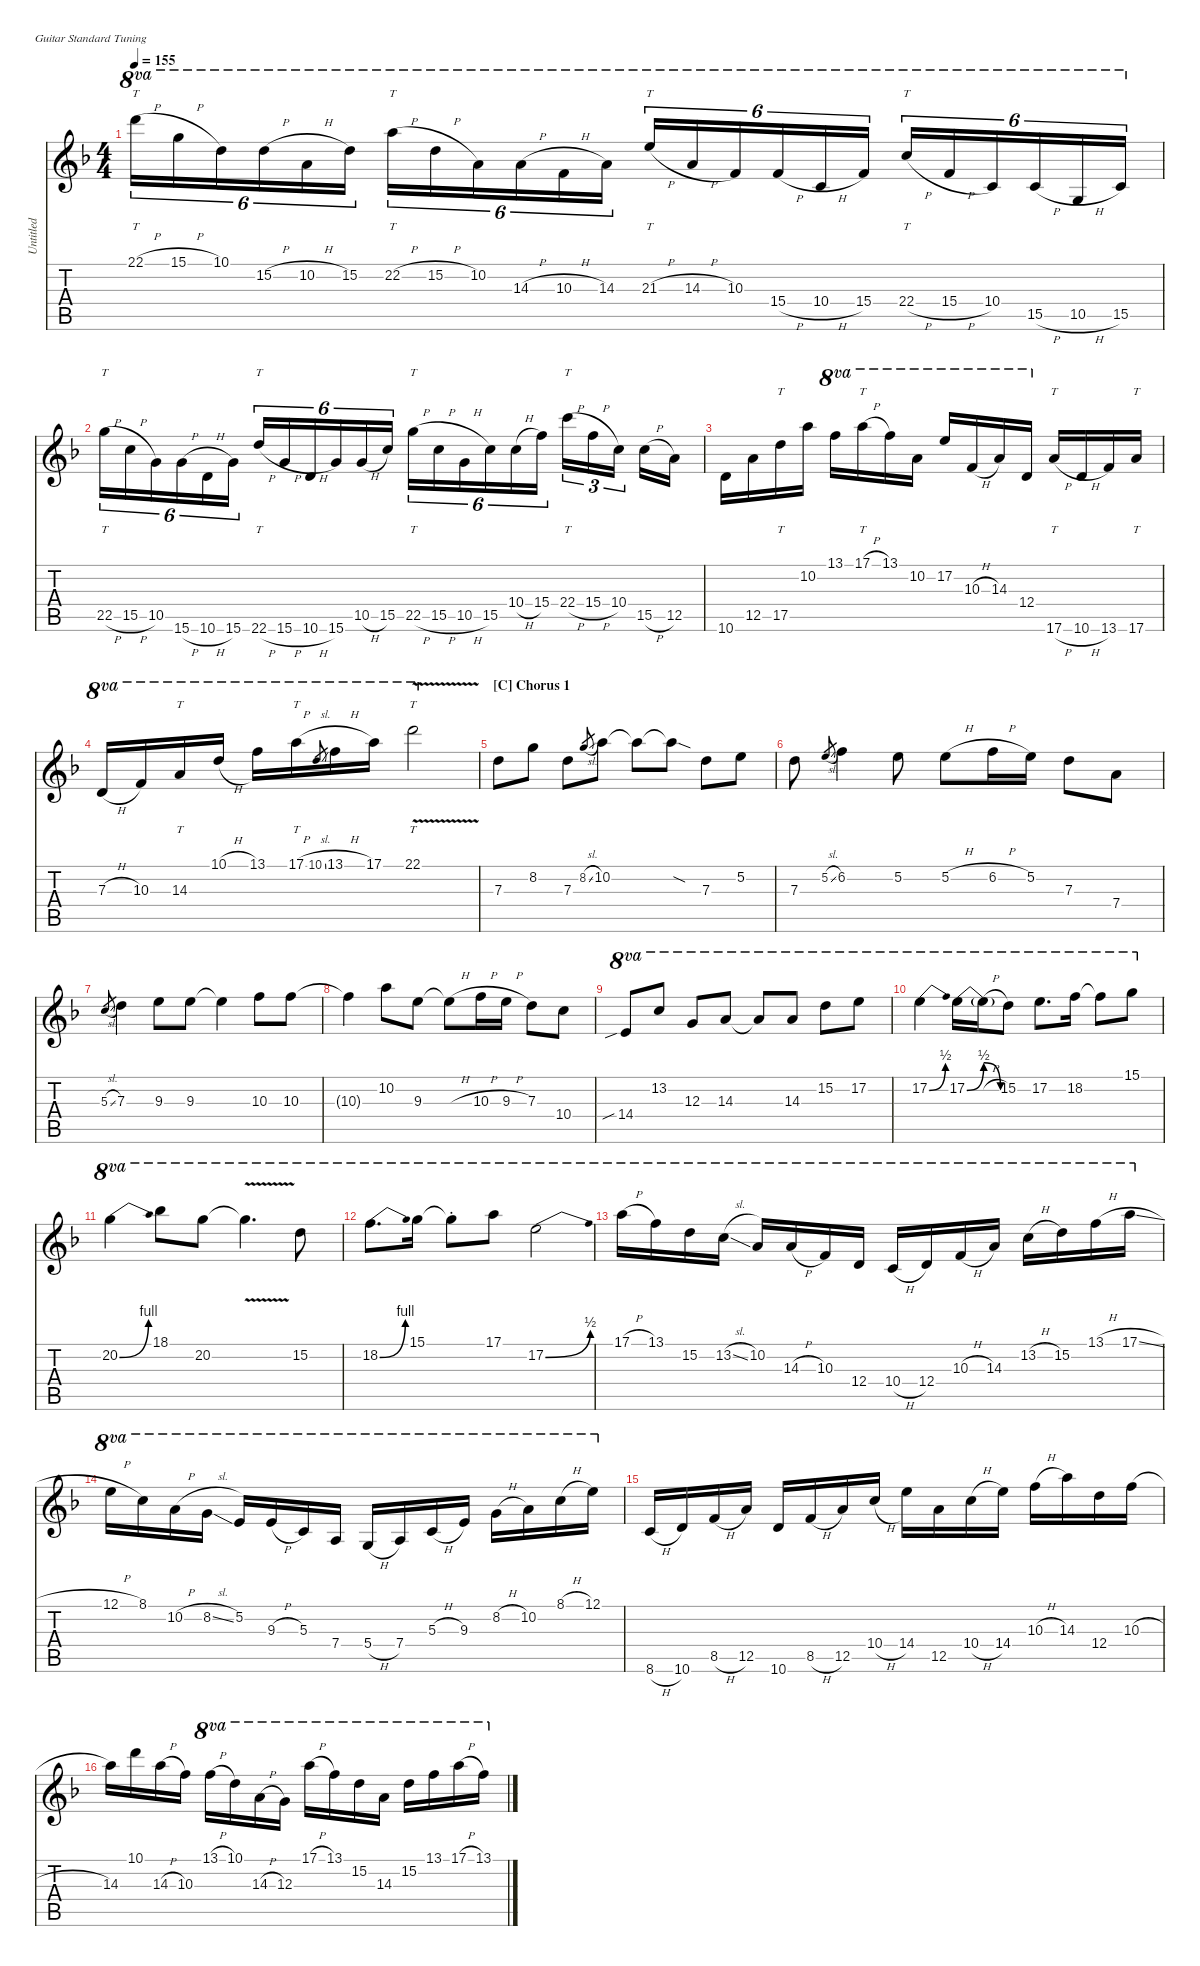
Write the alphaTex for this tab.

\defaultSystemsLayout 4
\hideDynamics
\bracketExtendMode nobrackets
\otherSystemsTrackNameOrientation horizontal
\track ("Untitled" "Untitled") {instrument overdrivenguitar}
\staff {score tabs}
\tuning (E4 B3 G3 D3 A2 E2)
\ts (4 4)
\tempo 155
\clef g2
\ks f
22.1{h acc forcenatural}.16{tt tu (6 4) ot 8va dy mf beam Down} 15.1{h acc forcenatural}.16{tu (6 4) ot 8va beam Down} 10.1{acc forcenatural}.16{tu (6 4) ot 8va beam Down} 15.2{h acc forcenatural}.16{tu (6 4) ot 8va beam Down} 10.2{h acc forcenatural}.16{tu (6 4) ot 8va beam Down} 15.2{acc forcenatural}.16{tu (6 4) ot 8va beam Down} 22.2{h acc forcenatural}.16{tt tu (6 4) ot 8va beam Down} 15.2{h acc forcenatural}.16{tu (6 4) ot 8va beam Down} 10.2{acc forcenatural}.16{tu (6 4) ot 8va beam Down} 14.3{h acc forcenatural}.16{tu (6 4) ot 8va beam Down} 10.3{h acc forcenatural}.16{tu (6 4) ot 8va beam Down} 14.3{acc forcenatural}.16{tu (6 4) ot 8va beam Down} 21.3{h acc forcenatural}.16{tt tu (6 4) ot 8va beam Up} 14.3{h acc forcenatural}.16{tu (6 4) ot 8va beam Up} 10.3{acc forcenatural}.16{tu (6 4) ot 8va beam Up} 15.4{h acc forcenatural}.16{tu (6 4) ot 8va beam Up} 10.4{h acc forcenatural}.16{tu (6 4) ot 8va beam Up} 15.4{acc forcenatural}.16{tu (6 4) ot 8va beam Up} 22.4{h acc forcenatural}.16{tt tu (6 4) ot 8va beam Up} 15.4{h acc forcenatural}.16{tu (6 4) ot 8va beam Up} 10.4{acc forcenatural}.16{tu (6 4) ot 8va beam Up} 15.5{h acc forcenatural}.16{tu (6 4) ot 8va beam Up} 10.5{h acc forcenatural}.16{tu (6 4) ot 8va beam Up} 15.5{acc forcenatural}.16{tu (6 4) ot 8va beam Up} |
22.5{h acc forcenatural}.16{tt tu (6 4) beam Down} 15.5{h acc forcenatural}.16{tu (6 4) beam Down} 10.5{acc forcenatural}.16{tu (6 4) beam Down} 15.6{h acc forcenatural}.16{tu (6 4) beam Down} 10.6{h acc forcenatural}.16{tu (6 4) beam Down} 15.6{acc forcenatural}.16{tu (6 4) beam Down} 22.6{h acc forcenatural}.16{tt tu (6 4) beam Up} 15.6{h acc forcenatural}.16{tu (6 4) beam Up} 10.6{h acc forcenatural}.16{tu (6 4) beam Up} 15.6{acc forcenatural}.16{tu (6 4) beam Up} 10.5{h acc forcenatural}.16{tu (6 4) beam Up} 15.5{acc forcenatural}.16{tu (6 4) beam Up} 22.5{h acc forcenatural}.16{tt tu (6 4) beam Down} 15.5{h acc forcenatural}.16{tu (6 4) beam Down} 10.5{h acc forcenatural}.16{tu (6 4) beam Down} 15.5{acc forcenatural}.16{tu (6 4) beam Down} 10.4{h acc forcenatural}.16{tu (6 4) beam Down} 15.4{acc forcenatural}.16{tu (6 4) beam Down} 22.4{h acc forcenatural}.16{tt tu (3 2) beam Down} 15.4{h acc forcenatural}.16{tu (3 2) beam Down} 10.4{acc forcenatural}.16{tu (3 2) beam Down} 15.5{h acc forcenatural}.16{beam Down} 12.5{acc forcenatural}.16{beam Down} |
10.6{acc forcenatural}.16{beam Down} 12.5{acc forcenatural}.16{beam Down} 17.5{acc forcenatural}.16{tt beam Down} 10.2{acc forcenatural}.16{beam Down} 13.1{acc forcenatural}.16{ot 8va beam Down} 17.1{h acc forcenatural}.16{tt ot 8va beam Down} 13.1{acc forcenatural}.16{ot 8va beam Down} 10.2{acc forcenatural}.16{ot 8va beam Down} 17.2{acc forcenatural}.16{ot 8va beam Up} 10.3{h acc forcenatural}.16{ot 8va beam Up} 14.3{acc forcenatural}.16{ot 8va beam Up} 12.4{acc forcenatural}.16{ot 8va beam Up} 17.6{h acc forcenatural}.16{tt beam Up} 10.6{h acc forcenatural}.16{beam Up} 13.6{acc forcenatural}.16{beam Up} 17.6{acc forcenatural}.16{tt beam Up} |
7.3{h acc forcenatural}.16{ot 8va beam Up} 10.3{acc forcenatural}.16{ot 8va beam Up} 14.3{acc forcenatural}.16{tt ot 8va beam Up} 10.1{h acc forcenatural}.16{ot 8va beam Up} 13.1{acc forcenatural}.16{ot 8va beam Down} 17.1{h acc forcenatural}.16{tt ot 8va beam Down} 10.1{sl acc forcenatural}.8{ot 8va gr beam Up} 13.1{h acc forcenatural}.16{ot 8va beam Down} 17.1{acc forcenatural}.16{ot 8va beam Down} 22.1{v acc forcenatural}.2{tt ot 8va beam Down} |
\section ("C" "Chorus 1")
7.3{acc forcenatural}.8{beam Down} 8.2{acc forcenatural}.8{beam Down} 7.3{acc forcenatural}.8{beam Down} 8.2{sl acc forcenatural}.8{gr beam Up} 10.2{acc forcenatural}.8{beam Down} 10.2{t acc forcenatural}.8{beam Down} 10.2{sod t acc forcenatural}.8{beam Down} 7.3{acc forcenatural}.8{beam Down} 5.2{acc forcenatural}.8{beam Down} |
7.3{acc forcenatural}.8{beam Down} 5.2{sl acc forcenatural}.8{gr beam Up} 6.2{acc forcenatural}.4{beam Down} 5.2{acc forcenatural}.8{beam Down} 5.2{h acc forcenatural}.8{beam Down} 6.2{h acc forcenatural}.16{beam Down} 5.2{acc forcenatural}.16{beam Down} 7.3{acc forcenatural}.8{beam Down} 7.4{acc forcenatural}.8{beam Down} |
5.3{sl acc forcenatural}.8{gr beam Up} 7.3{acc forcenatural}.4{beam Down} 9.3{acc forcenatural}.8{beam Down} 9.3{acc forcenatural}.8{beam Down} 9.3{t acc forcenatural}.4{beam Down} 10.3{acc forcenatural}.8{beam Down} 10.3{acc forcenatural}.8{beam Down} |
10.3{t acc forcenatural}.4{beam Down} 10.2{acc forcenatural}.8{beam Down} 9.3{acc forcenatural}.8{beam Down} 9.3{h t acc forcenatural}.8{beam Down} 10.3{h acc forcenatural}.16{beam Down} 9.3{h acc forcenatural}.16{beam Down} 7.3{acc forcenatural}.8{beam Down} 10.4{acc forcenatural}.8{beam Down} |
14.4{sib acc forcenatural}.8{ot 8va beam Up} 13.2{acc forcenatural}.8{ot 8va beam Up} 12.3{acc forcenatural}.8{ot 8va beam Up} 14.3{acc forcenatural}.8{ot 8va beam Up} 14.3{t acc forcenatural}.8{ot 8va beam Up} 14.3{acc forcenatural}.8{ot 8va beam Up} 15.2{acc forcenatural}.8{ot 8va beam Down} 17.2{acc forcenatural}.8{ot 8va beam Down} |
17.2{be (bend 0 0 60 2) acc forcenatural}.4{ot 8va beam Down} 17.2{be (bendrelease 0 0 30 2 30 2 60 0) acc forcenatural}.16{ot 8va beam Down} 17.2{h t acc forcenatural}.16{ot 8va beam Down} 15.2{acc forcenatural}.8{ot 8va beam Down} 17.2{acc forcenatural}.8{d ot 8va beam Down} 18.2{acc forcenatural}.16{ot 8va beam Down} 18.2{t acc forcenatural}.8{ot 8va beam Down} 15.1{acc forcenatural}.8{ot 8va beam Down} |
20.2{be (bend 0 0 60 4) acc forcenatural}.4{ot 8va beam Down} 18.1{acc b}.8{ot 8va beam Down} 20.2{acc forcenatural}.8{ot 8va beam Down} 20.2{v t acc forcenatural}.4{d ot 8va beam Down} 15.2{acc forcenatural}.8{ot 8va beam Down} |
18.2{be (bend 0 0 60 4) acc forcenatural}.8{d ot 8va beam Down} 15.1{acc forcenatural}.16{ot 8va beam Down} 15.1{st t acc forcenatural}.8{ot 8va beam Down} 17.1{acc forcenatural}.8{ot 8va beam Down} 17.2{be (bend 0 0 60 2) acc forcenatural}.2{ot 8va beam Down} |
17.1{h acc forcenatural}.16{ot 8va beam Down} 13.1{acc forcenatural}.16{ot 8va beam Down} 15.2{acc forcenatural}.16{ot 8va beam Down} 13.2{sl acc forcenatural}.16{ot 8va beam Down} 10.2{acc forcenatural}.16{ot 8va beam Up} 14.3{h acc forcenatural}.16{ot 8va beam Up} 10.3{acc forcenatural}.16{ot 8va beam Up} 12.4{acc forcenatural}.16{ot 8va beam Up} 10.4{h acc forcenatural}.16{ot 8va beam Up} 12.4{acc forcenatural}.16{ot 8va beam Up} 10.3{h acc forcenatural}.16{ot 8va beam Up} 14.3{acc forcenatural}.16{ot 8va beam Up} 13.2{h acc forcenatural}.16{ot 8va beam Down} 15.2{acc forcenatural}.16{ot 8va beam Down} 13.1{h acc forcenatural}.16{ot 8va beam Down} 17.1{sl acc forcenatural}.16{ot 8va beam Down} |
12.1{h acc forcenatural}.16{ot 8va beam Down} 8.1{acc forcenatural}.16{ot 8va beam Down} 10.2{h acc forcenatural}.16{ot 8va beam Down} 8.2{sl acc forcenatural}.16{ot 8va beam Down} 5.2{acc forcenatural}.16{ot 8va beam Up} 9.3{h acc forcenatural}.16{ot 8va beam Up} 5.3{acc forcenatural}.16{ot 8va beam Up} 7.4{acc forcenatural}.16{ot 8va beam Up} 5.4{h acc forcenatural}.16{ot 8va beam Up} 7.4{acc forcenatural}.16{ot 8va beam Up} 5.3{h acc forcenatural}.16{ot 8va beam Up} 9.3{acc forcenatural}.16{ot 8va beam Up} 8.2{h acc forcenatural}.16{ot 8va beam Down} 10.2{acc forcenatural}.16{ot 8va beam Down} 8.1{h acc forcenatural}.16{ot 8va beam Down} 12.1{acc forcenatural}.16{ot 8va beam Down} |
8.6{h acc forcenatural}.16{beam Up} 10.6{acc forcenatural}.16{beam Up} 8.5{h acc forcenatural}.16{beam Up} 12.5{acc forcenatural}.16{beam Up} 10.6{acc forcenatural}.16{beam Up} 8.5{h acc forcenatural}.16{beam Up} 12.5{acc forcenatural}.16{beam Up} 10.4{h acc forcenatural}.16{beam Up} 14.4{acc forcenatural}.16{beam Down} 12.5{acc forcenatural}.16{beam Down} 10.4{h acc forcenatural}.16{beam Down} 14.4{acc forcenatural}.16{beam Down} 10.3{h acc forcenatural}.16{beam Down} 14.3{acc forcenatural}.16{beam Down} 12.4{acc forcenatural}.16{beam Down} 10.3{h acc forcenatural}.16{beam Down} |
14.3{acc forcenatural}.16{beam Down} 10.1{acc forcenatural}.16{beam Down} 14.3{h acc forcenatural}.16{beam Down} 10.3{acc forcenatural}.16{beam Down} 13.1{h acc forcenatural}.16{ot 8va beam Down} 10.1{acc forcenatural}.16{ot 8va beam Down} 14.3{h acc forcenatural}.16{ot 8va beam Down} 12.3{acc forcenatural}.16{ot 8va beam Down} 17.1{h acc forcenatural}.16{ot 8va beam Down} 13.1{acc forcenatural}.16{ot 8va beam Down} 15.2{acc forcenatural}.16{ot 8va beam Down} 14.3{acc forcenatural}.16{ot 8va beam Down} 15.2{acc forcenatural}.16{ot 8va beam Down} 13.1{acc forcenatural}.16{ot 8va beam Down} 17.1{h acc forcenatural}.16{ot 8va beam Down} 13.1{acc forcenatural}.16{ot 8va beam Down}
